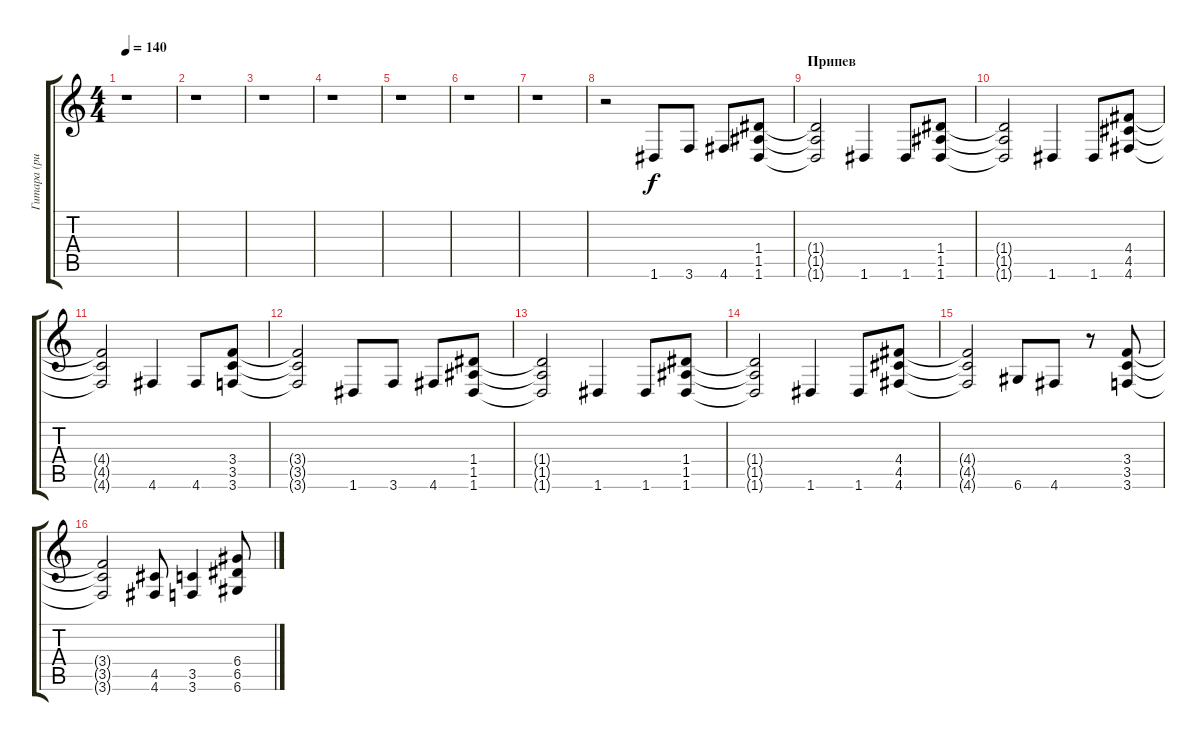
\track ("Гитара (ритм)" "Гитара (ри") {instrument overdrivenguitar}
\staff {score tabs}
\tuning (E4 B3 G3 D3 A2 D2) {hide}
\ts (4 4)
\tempo 140
\clef g2
\ks c
r.1{dy f} |
r.1 |
r.1 |
r.1 |
r.1 |
r.1 |
r.1 |
r.2 1.6.8 3.6.8 4.6.8 (1.4 1.5 1.6).8 |
\section ("" "Припев")
(1.4{t} 1.5{t} 1.6{t}).2 1.6.4 1.6.8 (1.4 1.5 1.6).8 |
(1.4{t} 1.5{t} 1.6{t}).2 1.6.4 1.6.8 (4.4 4.5 4.6).8 |
(4.4{t} 4.5{t} 4.6{t}).2 4.6.4 4.6.8 (3.4 3.5 3.6).8 |
(3.4{t} 3.5{t} 3.6{t}).2 1.6.8 3.6.8 4.6.8 (1.4 1.5 1.6).8 |
(1.4{t} 1.5{t} 1.6{t}).2 1.6.4 1.6.8 (1.4 1.5 1.6).8 |
(1.4{t} 1.5{t} 1.6{t}).2 1.6.4 1.6.8 (4.4 4.5 4.6).8 |
(4.4{t} 4.5{t} 4.6{t}).2 6.6.8 4.6.8 r.8 (3.4 3.5 3.6).8 |
(3.4{t} 3.5{t} 3.6{t}).2 (4.5 4.6).8 (3.5 3.6).4 (6.4 6.5 6.6).8
